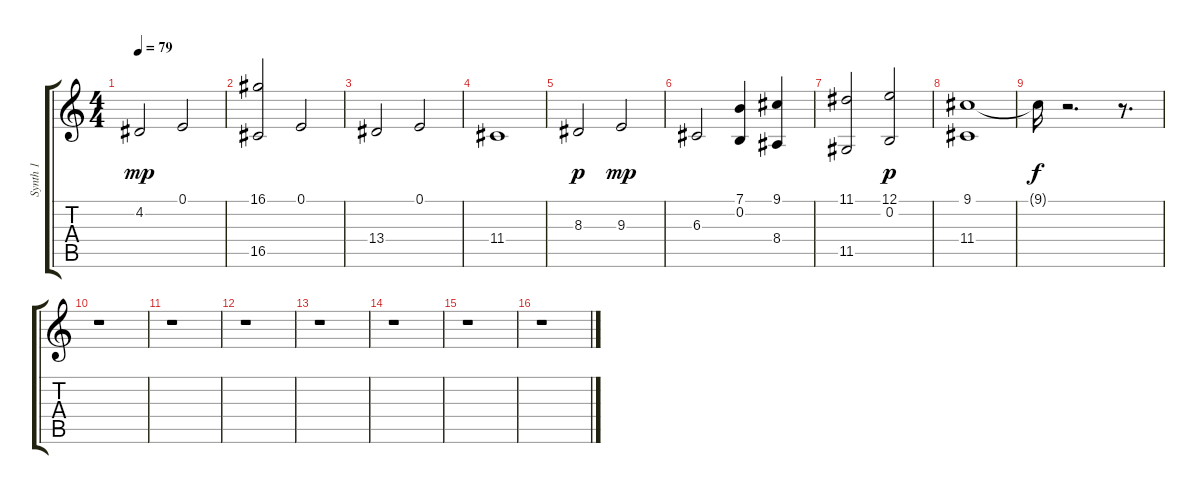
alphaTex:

\track ("Synth 1" "Synth 1") {instrument stringensemble2}
\staff {score tabs}
\tuning (E4 B3 G3 D3 A2 E2) {hide}
\ts (4 4)
\tempo 79
\clef g2
\ks c
4.2.2{dy mp} 0.1.2 |
(16.1 16.5).2 0.1.2 |
13.4.2 0.1.2 |
11.4.1 |
8.3.2{dy p} 9.3.2{dy mp} |
6.3.2 (7.1 0.2).4 (9.1 8.4).4 |
(11.1 11.5).2 (12.1 0.2).2{dy p} |
(9.1 11.4).1 |
9.1{t}.16{dy f} r.2{d} r.8{d} |
r.1 |
r.1 |
r.1 |
r.1 |
r.1 |
r.1 |
r.1
